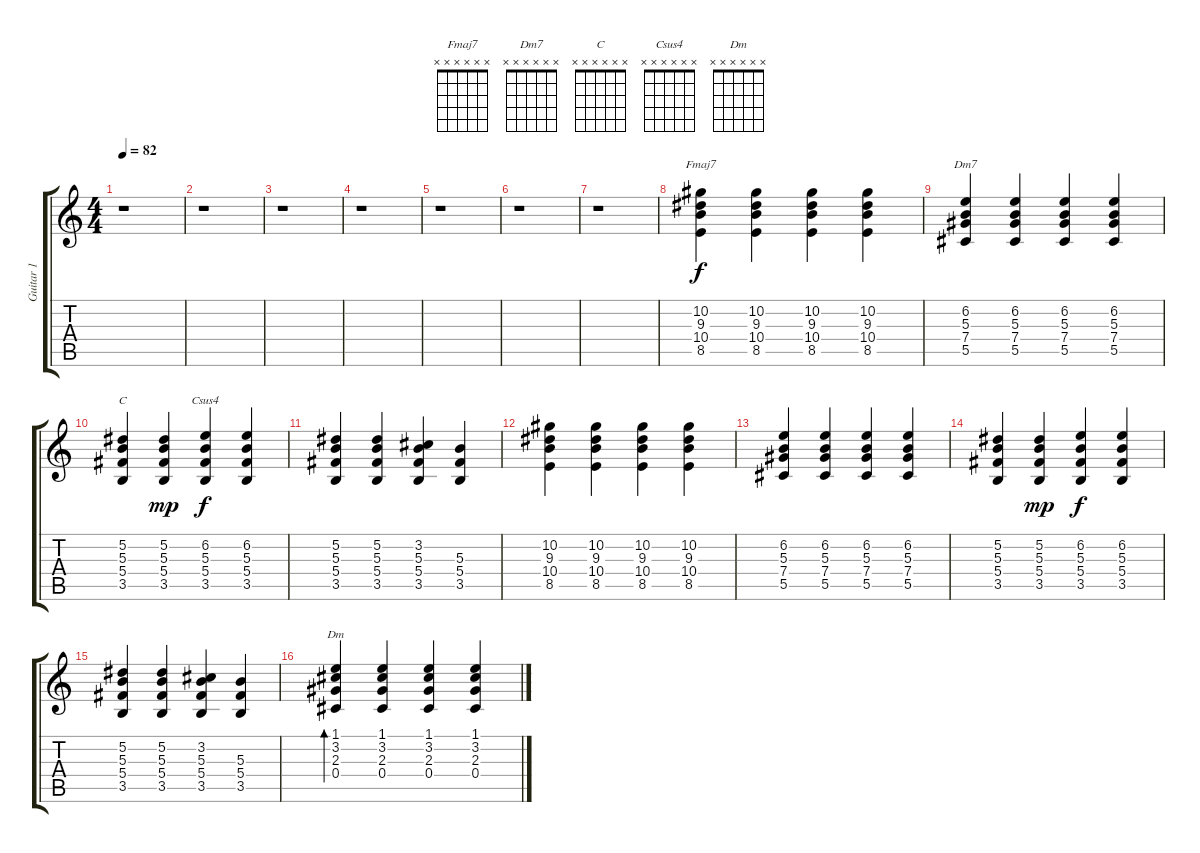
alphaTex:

\track ("Guitar 1" "Guitar 1") {instrument electricguitarjazz}
\staff {score tabs}
\tuning (Eb4 Bb3 Gb3 Db3 Ab2 Eb2) {hide}
\chord ("Fmaj7" x x x x x x) {firstfret 0}
\chord ("Dm7" x x x x x x) {firstfret 0}
\chord ("C" x x x x x x) {firstfret 0}
\chord ("Csus4" x x x x x x) {firstfret 0}
\chord ("Dm" x x x x x x) {firstfret 0}
\ts (4 4)
\tempo 82
\clef g2
\ks c
r.1{dy f} |
r.1 |
r.1 |
r.1 |
r.1 |
r.1 |
r.1 |
(10.2 9.3 10.4 8.5).4{ch "Fmaj7"} (10.2 9.3 10.4 8.5).4 (10.2 9.3 10.4 8.5).4 (10.2 9.3 10.4 8.5).4 |
(6.2 5.3 7.4 5.5).4{ch "Dm7"} (6.2 5.3 7.4 5.5).4 (6.2 5.3 7.4 5.5).4 (6.2 5.3 7.4 5.5).4 |
(5.2 5.3 5.4 3.5).4{ch "C"} (5.2 5.3 5.4 3.5).4{dy mp} (6.2 5.3 5.4 3.5).4{ch "Csus4" dy f} (6.2 5.3 5.4 3.5).4 |
(5.2 5.3 5.4 3.5).4 (5.2 5.3 5.4 3.5).4 (3.2 5.3 5.4 3.5).4 (5.3 5.4 3.5).4 |
(10.2 9.3 10.4 8.5).4 (10.2 9.3 10.4 8.5).4 (10.2 9.3 10.4 8.5).4 (10.2 9.3 10.4 8.5).4 |
(6.2 5.3 7.4 5.5).4 (6.2 5.3 7.4 5.5).4 (6.2 5.3 7.4 5.5).4 (6.2 5.3 7.4 5.5).4 |
(5.2 5.3 5.4 3.5).4 (5.2 5.3 5.4 3.5).4{dy mp} (6.2 5.3 5.4 3.5).4{dy f} (6.2 5.3 5.4 3.5).4 |
(5.2 5.3 5.4 3.5).4 (5.2 5.3 5.4 3.5).4 (3.2 5.3 5.4 3.5).4 (5.3 5.4 3.5).4 |
(1.1 3.2 2.3 0.4).4{bd 120 ch "Dm"} (1.1 3.2 2.3 0.4).4 (1.1 3.2 2.3 0.4).4 (1.1 3.2 2.3 0.4).4
